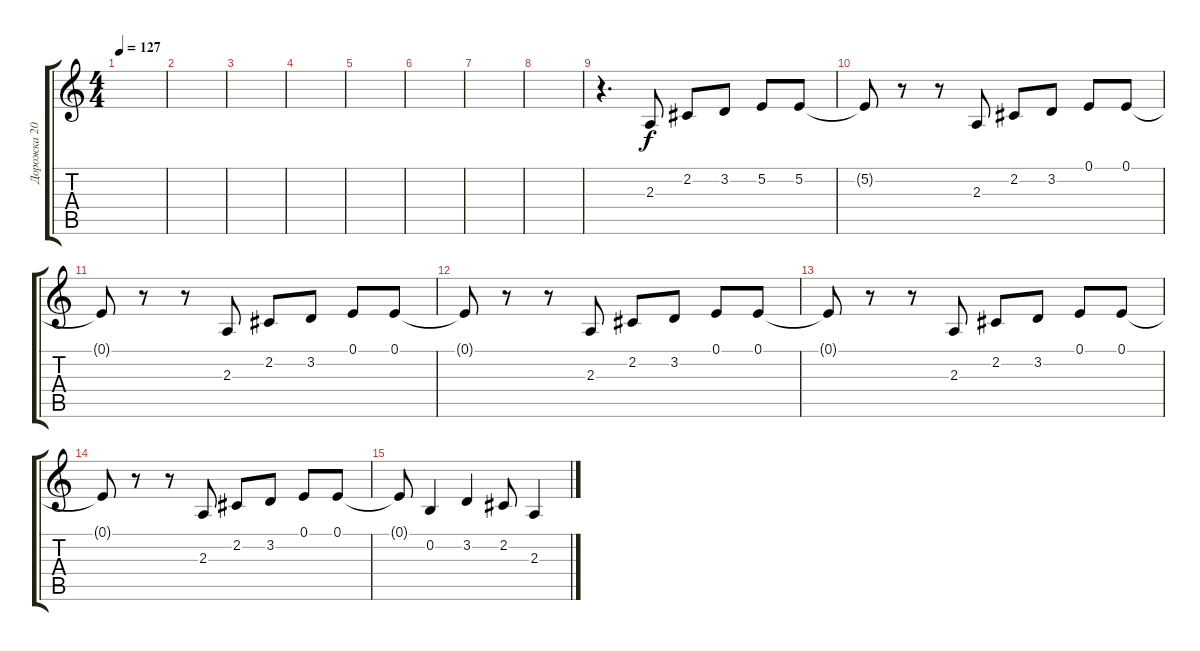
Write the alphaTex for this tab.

\track ("Дорожка 20" "Дорожка 20") {instrument synthvoice}
\staff {score tabs}
\tuning (E4 B3 G3 D3 A2 E2) {hide}
\ts (4 4)
\tempo 127
\clef g2
\ks c
|
|
|
|
|
|
|
|
r.4{d} 2.3.8 2.2.8 3.2.8 5.2.8 5.2.8 |
5.2{t}.8 r.8 r.8 2.3.8 2.2.8 3.2.8 0.1.8 0.1.8 |
0.1{t}.8 r.8 r.8 2.3.8 2.2.8 3.2.8 0.1.8 0.1.8 |
0.1{t}.8 r.8 r.8 2.3.8 2.2.8 3.2.8 0.1.8 0.1.8 |
0.1{t}.8 r.8 r.8 2.3.8 2.2.8 3.2.8 0.1.8 0.1.8 |
0.1{t}.8 r.8 r.8 2.3.8 2.2.8 3.2.8 0.1.8 0.1.8 |
0.1{t}.8 0.2.4 3.2.4 2.2.8 2.3.4
